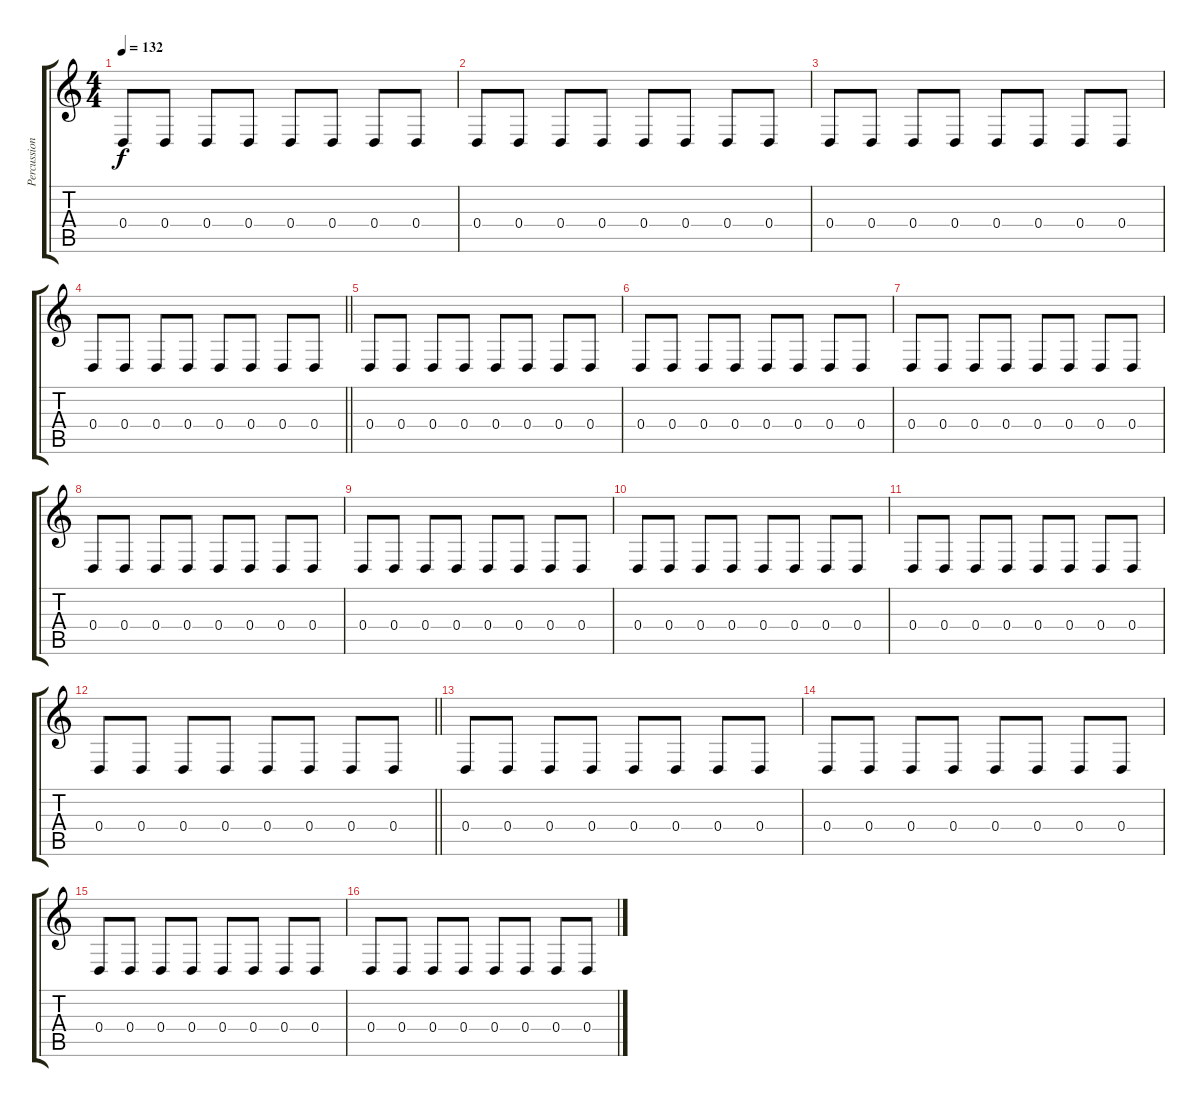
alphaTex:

\track ("Percussion" "Percussion") {instrument reversecymbal}
\staff {score tabs}
\tuning (E4 B3 G3 D3 A2 E2) {hide}
\ts (4 4)
\tempo 132
\clef g2
\ks c
0.4.8{dy f} 0.4.8 0.4.8 0.4.8 0.4.8 0.4.8 0.4.8 0.4.8 |
0.4.8 0.4.8 0.4.8 0.4.8 0.4.8 0.4.8 0.4.8 0.4.8 |
0.4.8 0.4.8 0.4.8 0.4.8 0.4.8 0.4.8 0.4.8 0.4.8 |
\barLineRight lightlight
0.4.8 0.4.8 0.4.8 0.4.8 0.4.8 0.4.8 0.4.8 0.4.8 |
0.4.8 0.4.8 0.4.8 0.4.8 0.4.8 0.4.8 0.4.8 0.4.8 |
0.4.8 0.4.8 0.4.8 0.4.8 0.4.8 0.4.8 0.4.8 0.4.8 |
0.4.8 0.4.8 0.4.8 0.4.8 0.4.8 0.4.8 0.4.8 0.4.8 |
0.4.8 0.4.8 0.4.8 0.4.8 0.4.8 0.4.8 0.4.8 0.4.8 |
0.4.8 0.4.8 0.4.8 0.4.8 0.4.8 0.4.8 0.4.8 0.4.8 |
0.4.8 0.4.8 0.4.8 0.4.8 0.4.8 0.4.8 0.4.8 0.4.8 |
0.4.8 0.4.8 0.4.8 0.4.8 0.4.8 0.4.8 0.4.8 0.4.8 |
\barLineRight lightlight
0.4.8 0.4.8 0.4.8 0.4.8 0.4.8 0.4.8 0.4.8 0.4.8 |
0.4.8 0.4.8 0.4.8 0.4.8 0.4.8 0.4.8 0.4.8 0.4.8 |
0.4.8 0.4.8 0.4.8 0.4.8 0.4.8 0.4.8 0.4.8 0.4.8 |
0.4.8 0.4.8 0.4.8 0.4.8 0.4.8 0.4.8 0.4.8 0.4.8 |
0.4.8 0.4.8 0.4.8 0.4.8 0.4.8 0.4.8 0.4.8 0.4.8
